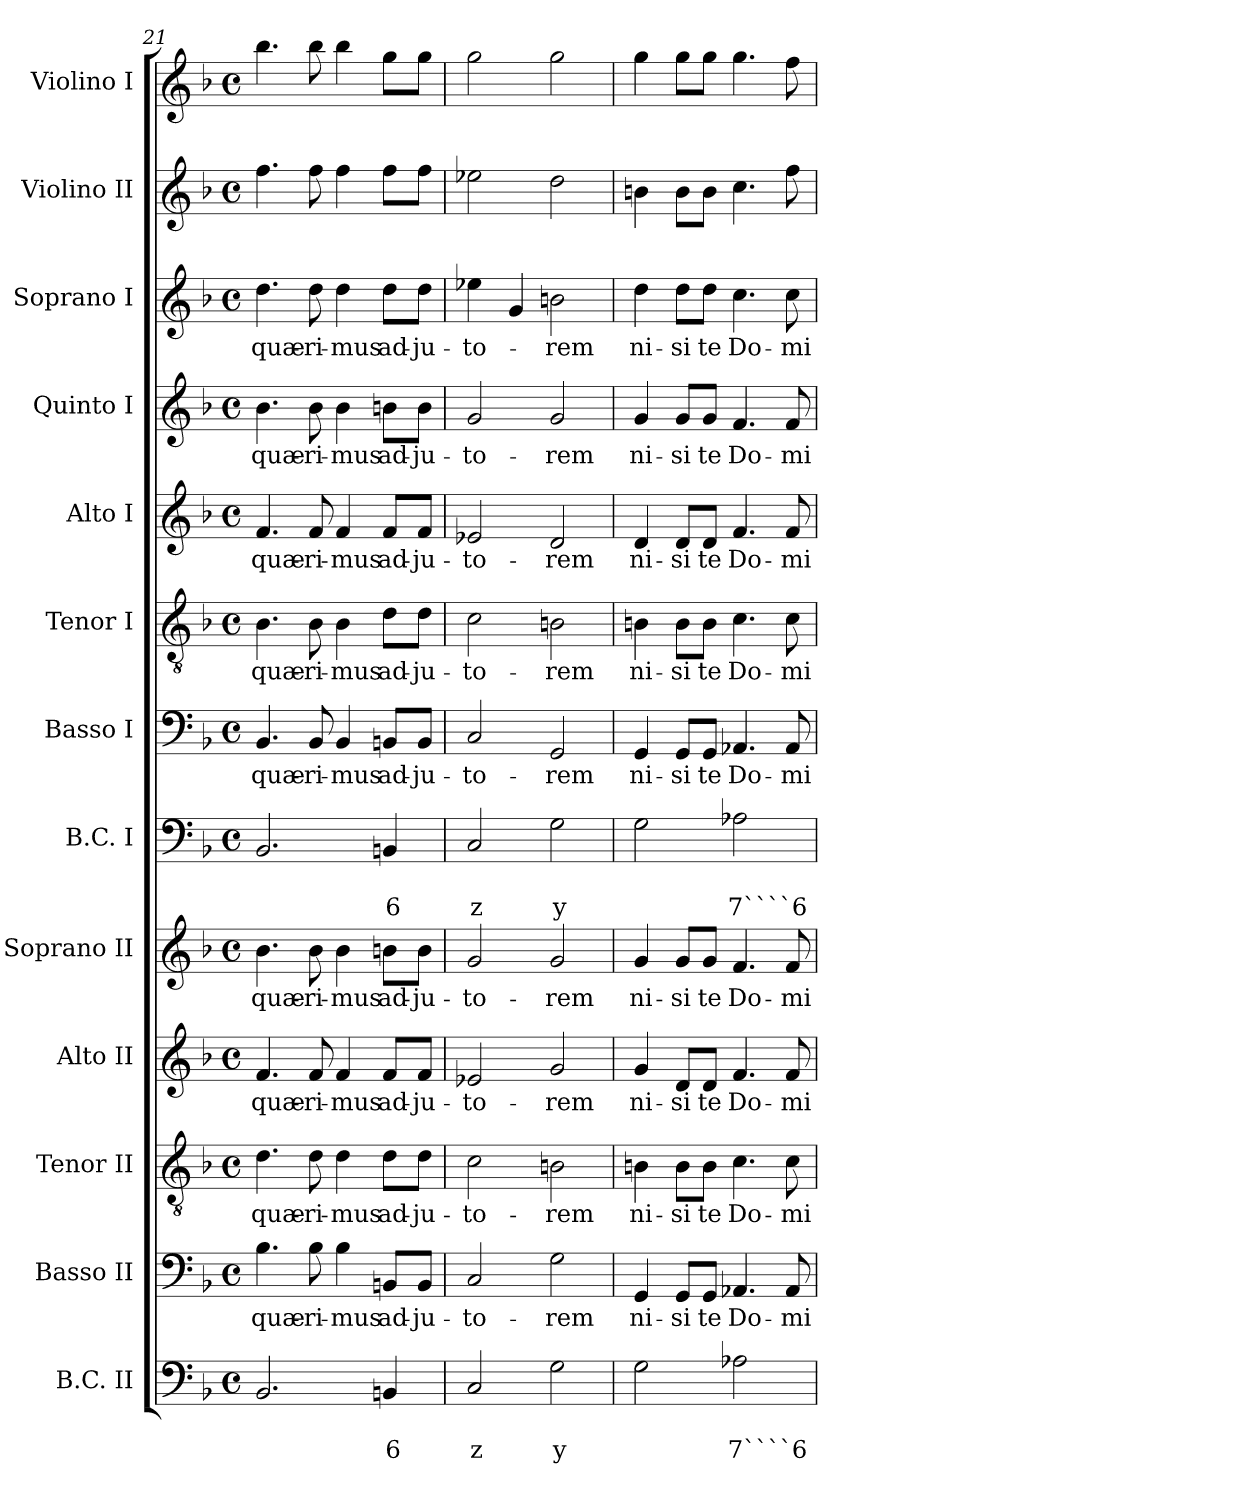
**kern	**text	**text	**kern	**text	**kern	**text	**kern	**text	**kern	**text	**kern	**text	**text	**kern	**text	**kern	**text	**kern	**text	**kern	**text	**kern	**text	**kern	**kern
*part13	*part13	*part13	*part12	*part12	*part11	*part11	*part10	*part10	*part9	*part9	*part8	*part8	*part8	*part7	*part7	*part6	*part6	*part5	*part5	*part4	*part4	*part3	*part3	*part2	*part1
*staff13	*staff13	*staff13	*staff12	*staff12	*staff11	*staff11	*staff10	*staff10	*staff9	*staff9	*staff8	*staff8	*staff8	*staff7	*staff7	*staff6	*staff6	*staff5	*staff5	*staff4	*staff4	*staff3	*staff3	*staff2	*staff1
*I"B.C. II	*	*	*I"Basso II	*	*I"Tenor II	*	*I"Alto II	*	*I"Soprano II	*	*I"B.C. I	*	*	*I"Basso I	*	*I"Tenor I	*	*I"Alto I	*	*I"Quinto I	*	*I"Soprano I	*	*I"Violino II	*I"Violino I
*I'BC2	*	*	*I'B 2	*	*I'T 2	*	*I'A 2	*	*I'S 2	*	*I'BC1	*	*	*I'B 1	*	*I'T 1	*	*I'A 1	*	*I'Q 1	*	*I'S 1	*	*I'Vln. II	*I'Vln. I
*clefF4	*	*	*clefF4	*	*clefGv2	*	*clefG2	*	*clefG2	*	*clefF4	*	*	*clefF4	*	*clefGv2	*	*clefG2	*	*clefG2	*	*clefG2	*	*clefG2	*clefG2
*k[b-]	*	*	*k[b-]	*	*k[b-]	*	*k[b-]	*	*k[b-]	*	*k[b-]	*	*	*k[b-]	*	*k[b-]	*	*k[b-]	*	*k[b-]	*	*k[b-]	*	*k[b-]	*k[b-]
*F:	*	*	*F:	*	*F:	*	*F:	*	*F:	*	*F:	*	*	*F:	*	*F:	*	*F:	*	*F:	*	*F:	*	*F:	*F:
*M4/4	*	*	*M4/4	*	*M4/4	*	*M4/4	*	*M4/4	*	*M4/4	*	*	*M4/4	*	*M4/4	*	*M4/4	*	*M4/4	*	*M4/4	*	*M4/4	*M4/4
*met(c)	*	*	*met(c)	*	*met(c)	*	*met(c)	*	*met(c)	*	*met(c)	*	*	*met(c)	*	*met(c)	*	*met(c)	*	*met(c)	*	*met(c)	*	*met(c)	*met(c)
=21	=21	=21	=21	=21	=21	=21	=21	=21	=21	=21	=21	=21	=21	=21	=21	=21	=21	=21	=21	=21	=21	=21	=21	=21	=21
!	!	!	!	!LO:LY:b	!	!	!	!	!	!	!	!	!	!	!	!	!	!	!	!	!	!	!	!	!
!	!	!	!	!	!	!LO:LY:b	!	!	!	!	!	!	!	!	!	!	!	!	!	!	!	!	!	!	!
!	!	!	!	!	!	!	!	!LO:LY:b	!	!	!	!	!	!	!	!	!	!	!	!	!	!	!	!	!
!	!	!	!	!	!	!	!	!	!	!LO:LY:b	!	!	!	!	!	!	!	!	!	!	!	!	!	!	!
!	!	!	!	!	!	!	!	!	!	!	!	!	!	!	!LO:LY:b	!	!	!	!	!	!	!	!	!	!
!	!	!	!	!	!	!	!	!	!	!	!	!	!	!	!	!	!LO:LY:b	!	!	!	!	!	!	!	!
!	!	!	!	!	!	!	!	!	!	!	!	!	!	!	!	!	!	!	!LO:LY:b	!	!	!	!	!	!
!	!	!	!	!	!	!	!	!	!	!	!	!	!	!	!	!	!	!	!	!	!LO:LY:b	!	!	!	!
!	!	!	!	!	!	!	!	!	!	!	!	!	!	!	!	!	!	!	!	!	!	!	!LO:LY:b	!	!
2.BB-/	.	.	4.B-\	quæ-	4.d\	quæ-	4.f/	quæ-	4.b-\	quæ-	2.BB-/	.	.	4.BB-/	quæ-	4.B-\	quæ-	4.f/	quæ-	4.b-\	quæ-	4.dd\	quæ-	4.ff\	4.bb-\
!	!	!	!	!LO:LY:b	!	!	!	!	!	!	!	!	!	!	!	!	!	!	!	!	!	!	!	!	!
!	!	!	!	!	!	!LO:LY:b	!	!	!	!	!	!	!	!	!	!	!	!	!	!	!	!	!	!	!
!	!	!	!	!	!	!	!	!LO:LY:b	!	!	!	!	!	!	!	!	!	!	!	!	!	!	!	!	!
!	!	!	!	!	!	!	!	!	!	!LO:LY:b	!	!	!	!	!	!	!	!	!	!	!	!	!	!	!
!	!	!	!	!	!	!	!	!	!	!	!	!	!	!	!LO:LY:b	!	!	!	!	!	!	!	!	!	!
!	!	!	!	!	!	!	!	!	!	!	!	!	!	!	!	!	!LO:LY:b	!	!	!	!	!	!	!	!
!	!	!	!	!	!	!	!	!	!	!	!	!	!	!	!	!	!	!	!LO:LY:b	!	!	!	!	!	!
!	!	!	!	!	!	!	!	!	!	!	!	!	!	!	!	!	!	!	!	!	!LO:LY:b	!	!	!	!
!	!	!	!	!	!	!	!	!	!	!	!	!	!	!	!	!	!	!	!	!	!	!	!LO:LY:b	!	!
.	.	.	8B-\	-ri-	8d\	-ri-	8f/	-ri-	8b-\	-ri-	.	.	.	8BB-/	-ri-	8B-\	-ri-	8f/	-ri-	8b-\	-ri-	8dd\	-ri-	8ff\	8bb-\
!	!	!	!	!LO:LY:b	!	!	!	!	!	!	!	!	!	!	!	!	!	!	!	!	!	!	!	!	!
!	!	!	!	!	!	!LO:LY:b	!	!	!	!	!	!	!	!	!	!	!	!	!	!	!	!	!	!	!
!	!	!	!	!	!	!	!	!LO:LY:b	!	!	!	!	!	!	!	!	!	!	!	!	!	!	!	!	!
!	!	!	!	!	!	!	!	!	!	!LO:LY:b	!	!	!	!	!	!	!	!	!	!	!	!	!	!	!
!	!	!	!	!	!	!	!	!	!	!	!	!	!	!	!LO:LY:b	!	!	!	!	!	!	!	!	!	!
!	!	!	!	!	!	!	!	!	!	!	!	!	!	!	!	!	!LO:LY:b	!	!	!	!	!	!	!	!
!	!	!	!	!	!	!	!	!	!	!	!	!	!	!	!	!	!	!	!LO:LY:b	!	!	!	!	!	!
!	!	!	!	!	!	!	!	!	!	!	!	!	!	!	!	!	!	!	!	!	!LO:LY:b	!	!	!	!
!	!	!	!	!	!	!	!	!	!	!	!	!	!	!	!	!	!	!	!	!	!	!	!LO:LY:b	!	!
.	.	.	4B-\	-mus	4d\	-mus	4f/	-mus	4b-\	-mus	.	.	.	4BB-/	-mus	4B-\	-mus	4f/	-mus	4b-\	-mus	4dd\	-mus	4ff\	4bb-\
!	!	!LO:LY:b	!	!	!	!	!	!	!	!	!	!	!	!	!	!	!	!	!	!	!	!	!	!	!
!	!	!	!	!LO:LY:b	!	!	!	!	!	!	!	!	!	!	!	!	!	!	!	!	!	!	!	!	!
!	!	!	!	!	!	!LO:LY:b	!	!	!	!	!	!	!	!	!	!	!	!	!	!	!	!	!	!	!
!	!	!	!	!	!	!	!	!LO:LY:b	!	!	!	!	!	!	!	!	!	!	!	!	!	!	!	!	!
!	!	!	!	!	!	!	!	!	!	!LO:LY:b	!	!	!	!	!	!	!	!	!	!	!	!	!	!	!
!	!	!	!	!	!	!	!	!	!	!	!	!	!LO:LY:b	!	!	!	!	!	!	!	!	!	!	!	!
!	!	!	!	!	!	!	!	!	!	!	!	!	!	!	!LO:LY:b	!	!	!	!	!	!	!	!	!	!
!	!	!	!	!	!	!	!	!	!	!	!	!	!	!	!	!	!LO:LY:b	!	!	!	!	!	!	!	!
!	!	!	!	!	!	!	!	!	!	!	!	!	!	!	!	!	!	!	!LO:LY:b	!	!	!	!	!	!
!	!	!	!	!	!	!	!	!	!	!	!	!	!	!	!	!	!	!	!	!	!LO:LY:b	!	!	!	!
!	!	!	!	!	!	!	!	!	!	!	!	!	!	!	!	!	!	!	!	!	!	!	!LO:LY:b	!	!
4BBn/	.	6	8BBn/L	ad-	8d\L	ad-	8f/L	ad-	8bn\L	ad-	4BBn/	.	6	8BBn/L	ad-	8d\L	ad-	8f/L	ad-	8bn\L	ad-	8dd\L	ad-	8ff\L	8gg\L
!	!	!	!	!LO:LY:b	!	!	!	!	!	!	!	!	!	!	!	!	!	!	!	!	!	!	!	!	!
!	!	!	!	!	!	!LO:LY:b	!	!	!	!	!	!	!	!	!	!	!	!	!	!	!	!	!	!	!
!	!	!	!	!	!	!	!	!LO:LY:b	!	!	!	!	!	!	!	!	!	!	!	!	!	!	!	!	!
!	!	!	!	!	!	!	!	!	!	!LO:LY:b	!	!	!	!	!	!	!	!	!	!	!	!	!	!	!
!	!	!	!	!	!	!	!	!	!	!	!	!	!	!	!LO:LY:b	!	!	!	!	!	!	!	!	!	!
!	!	!	!	!	!	!	!	!	!	!	!	!	!	!	!	!	!LO:LY:b	!	!	!	!	!	!	!	!
!	!	!	!	!	!	!	!	!	!	!	!	!	!	!	!	!	!	!	!LO:LY:b	!	!	!	!	!	!
!	!	!	!	!	!	!	!	!	!	!	!	!	!	!	!	!	!	!	!	!	!LO:LY:b	!	!	!	!
!	!	!	!	!	!	!	!	!	!	!	!	!	!	!	!	!	!	!	!	!	!	!	!LO:LY:b	!	!
.	.	.	8BB/J	-ju-	8d\J	-ju-	8f/J	-ju-	8b\J	-ju-	.	.	.	8BB/J	-ju-	8d\J	-ju-	8f/J	-ju-	8b\J	-ju-	8dd\J	-ju-	8ff\J	8gg\J
=22	=22	=22	=22	=22	=22	=22	=22	=22	=22	=22	=22	=22	=22	=22	=22	=22	=22	=22	=22	=22	=22	=22	=22	=22	=22
!	!	!LO:LY:b	!	!	!	!	!	!	!	!	!	!	!	!	!	!	!	!	!	!	!	!	!	!	!
!	!	!	!	!LO:LY:b	!	!	!	!	!	!	!	!	!	!	!	!	!	!	!	!	!	!	!	!	!
!	!	!	!	!	!	!LO:LY:b	!	!	!	!	!	!	!	!	!	!	!	!	!	!	!	!	!	!	!
!	!	!	!	!	!	!	!	!LO:LY:b	!	!	!	!	!	!	!	!	!	!	!	!	!	!	!	!	!
!	!	!	!	!	!	!	!	!	!	!LO:LY:b	!	!	!	!	!	!	!	!	!	!	!	!	!	!	!
!	!	!	!	!	!	!	!	!	!	!	!	!	!LO:LY:b	!	!	!	!	!	!	!	!	!	!	!	!
!	!	!	!	!	!	!	!	!	!	!	!	!	!	!	!LO:LY:b	!	!	!	!	!	!	!	!	!	!
!	!	!	!	!	!	!	!	!	!	!	!	!	!	!	!	!	!LO:LY:b	!	!	!	!	!	!	!	!
!	!	!	!	!	!	!	!	!	!	!	!	!	!	!	!	!	!	!	!LO:LY:b	!	!	!	!	!	!
!	!	!	!	!	!	!	!	!	!	!	!	!	!	!	!	!	!	!	!	!	!LO:LY:b	!	!	!	!
!	!	!	!	!	!	!	!	!	!	!	!	!	!	!	!	!	!	!	!	!	!	!	!LO:LY:b	!	!
2C/	.	z	2C/	-to-	2c\	-to-	2e-X/	-to-	2g/	-to-	2C/	.	z	2C/	-to-	2c\	-to-	2e-X/	-to-	2g/	-to-	4ee-X\	-to-	2ee-X\	2gg\
.	.	.	.	.	.	.	.	.	.	.	.	.	.	.	.	.	.	.	.	.	.	4g/	.	.	.
!	!	!LO:LY:b	!	!	!	!	!	!	!	!	!	!	!	!	!	!	!	!	!	!	!	!	!	!	!
!	!	!	!	!LO:LY:b	!	!	!	!	!	!	!	!	!	!	!	!	!	!	!	!	!	!	!	!	!
!	!	!	!	!	!	!LO:LY:b	!	!	!	!	!	!	!	!	!	!	!	!	!	!	!	!	!	!	!
!	!	!	!	!	!	!	!	!LO:LY:b	!	!	!	!	!	!	!	!	!	!	!	!	!	!	!	!	!
!	!	!	!	!	!	!	!	!	!	!LO:LY:b	!	!	!	!	!	!	!	!	!	!	!	!	!	!	!
!	!	!	!	!	!	!	!	!	!	!	!	!	!LO:LY:b	!	!	!	!	!	!	!	!	!	!	!	!
!	!	!	!	!	!	!	!	!	!	!	!	!	!	!	!LO:LY:b	!	!	!	!	!	!	!	!	!	!
!	!	!	!	!	!	!	!	!	!	!	!	!	!	!	!	!	!LO:LY:b	!	!	!	!	!	!	!	!
!	!	!	!	!	!	!	!	!	!	!	!	!	!	!	!	!	!	!	!LO:LY:b	!	!	!	!	!	!
!	!	!	!	!	!	!	!	!	!	!	!	!	!	!	!	!	!	!	!	!	!LO:LY:b	!	!	!	!
!	!	!	!	!	!	!	!	!	!	!	!	!	!	!	!	!	!	!	!	!	!	!	!LO:LY:b	!	!
2G\	.	y	2G\	-rem	2Bn\	-rem	2g/	-rem	2g/	-rem	2G\	.	y	2GG/	-rem	2Bn\	-rem	2d/	-rem	2g/	-rem	2bn\	-rem	2dd\	2gg\
=23	=23	=23	=23	=23	=23	=23	=23	=23	=23	=23	=23	=23	=23	=23	=23	=23	=23	=23	=23	=23	=23	=23	=23	=23	=23
!	!	!	!	!LO:LY:b	!	!	!	!	!	!	!	!	!	!	!	!	!	!	!	!	!	!	!	!	!
!	!	!	!	!	!	!LO:LY:b	!	!	!	!	!	!	!	!	!	!	!	!	!	!	!	!	!	!	!
!	!	!	!	!	!	!	!	!LO:LY:b	!	!	!	!	!	!	!	!	!	!	!	!	!	!	!	!	!
!	!	!	!	!	!	!	!	!	!	!LO:LY:b	!	!	!	!	!	!	!	!	!	!	!	!	!	!	!
!	!	!	!	!	!	!	!	!	!	!	!	!	!	!	!LO:LY:b	!	!	!	!	!	!	!	!	!	!
!	!	!	!	!	!	!	!	!	!	!	!	!	!	!	!	!	!LO:LY:b	!	!	!	!	!	!	!	!
!	!	!	!	!	!	!	!	!	!	!	!	!	!	!	!	!	!	!	!LO:LY:b	!	!	!	!	!	!
!	!	!	!	!	!	!	!	!	!	!	!	!	!	!	!	!	!	!	!	!	!LO:LY:b	!	!	!	!
!	!	!	!	!	!	!	!	!	!	!	!	!	!	!	!	!	!	!	!	!	!	!	!LO:LY:b	!	!
2G\	.	.	4GG/	ni-	4Bn\	ni-	4g/	ni-	4g/	ni-	2G\	.	.	4GG/	ni-	4Bn\	ni-	4d/	ni-	4g/	ni-	4dd\	ni-	4bn\	4gg\
!	!	!	!	!LO:LY:b	!	!	!	!	!	!	!	!	!	!	!	!	!	!	!	!	!	!	!	!	!
!	!	!	!	!	!	!LO:LY:b	!	!	!	!	!	!	!	!	!	!	!	!	!	!	!	!	!	!	!
!	!	!	!	!	!	!	!	!LO:LY:b	!	!	!	!	!	!	!	!	!	!	!	!	!	!	!	!	!
!	!	!	!	!	!	!	!	!	!	!LO:LY:b	!	!	!	!	!	!	!	!	!	!	!	!	!	!	!
!	!	!	!	!	!	!	!	!	!	!	!	!	!	!	!LO:LY:b	!	!	!	!	!	!	!	!	!	!
!	!	!	!	!	!	!	!	!	!	!	!	!	!	!	!	!	!LO:LY:b	!	!	!	!	!	!	!	!
!	!	!	!	!	!	!	!	!	!	!	!	!	!	!	!	!	!	!	!LO:LY:b	!	!	!	!	!	!
!	!	!	!	!	!	!	!	!	!	!	!	!	!	!	!	!	!	!	!	!	!LO:LY:b	!	!	!	!
!	!	!	!	!	!	!	!	!	!	!	!	!	!	!	!	!	!	!	!	!	!	!	!LO:LY:b	!	!
.	.	.	8GG/L	-si	8B\L	-si	8d/L	-si	8g/L	-si	.	.	.	8GG/L	-si	8B\L	-si	8d/L	-si	8g/L	-si	8dd\L	-si	8b\L	8gg\L
!	!	!	!	!LO:LY:b	!	!	!	!	!	!	!	!	!	!	!	!	!	!	!	!	!	!	!	!	!
!	!	!	!	!	!	!LO:LY:b	!	!	!	!	!	!	!	!	!	!	!	!	!	!	!	!	!	!	!
!	!	!	!	!	!	!	!	!LO:LY:b	!	!	!	!	!	!	!	!	!	!	!	!	!	!	!	!	!
!	!	!	!	!	!	!	!	!	!	!LO:LY:b	!	!	!	!	!	!	!	!	!	!	!	!	!	!	!
!	!	!	!	!	!	!	!	!	!	!	!	!	!	!	!LO:LY:b	!	!	!	!	!	!	!	!	!	!
!	!	!	!	!	!	!	!	!	!	!	!	!	!	!	!	!	!LO:LY:b	!	!	!	!	!	!	!	!
!	!	!	!	!	!	!	!	!	!	!	!	!	!	!	!	!	!	!	!LO:LY:b	!	!	!	!	!	!
!	!	!	!	!	!	!	!	!	!	!	!	!	!	!	!	!	!	!	!	!	!LO:LY:b	!	!	!	!
!	!	!	!	!	!	!	!	!	!	!	!	!	!	!	!	!	!	!	!	!	!	!	!LO:LY:b	!	!
.	.	.	8GG/J	te	8B\J	te	8d/J	te	8g/J	te	.	.	.	8GG/J	te	8B\J	te	8d/J	te	8g/J	te	8dd\J	te	8b\J	8gg\J
!	!	!LO:LY:b	!	!	!	!	!	!	!	!	!	!	!	!	!	!	!	!	!	!	!	!	!	!	!
!	!	!	!	!LO:LY:b	!	!	!	!	!	!	!	!	!	!	!	!	!	!	!	!	!	!	!	!	!
!	!	!	!	!	!	!LO:LY:b	!	!	!	!	!	!	!	!	!	!	!	!	!	!	!	!	!	!	!
!	!	!	!	!	!	!	!	!LO:LY:b	!	!	!	!	!	!	!	!	!	!	!	!	!	!	!	!	!
!	!	!	!	!	!	!	!	!	!	!LO:LY:b	!	!	!	!	!	!	!	!	!	!	!	!	!	!	!
!	!	!	!	!	!	!	!	!	!	!	!	!	!LO:LY:b	!	!	!	!	!	!	!	!	!	!	!	!
!	!	!	!	!	!	!	!	!	!	!	!	!	!	!	!LO:LY:b	!	!	!	!	!	!	!	!	!	!
!	!	!	!	!	!	!	!	!	!	!	!	!	!	!	!	!	!LO:LY:b	!	!	!	!	!	!	!	!
!	!	!	!	!	!	!	!	!	!	!	!	!	!	!	!	!	!	!	!LO:LY:b	!	!	!	!	!	!
!	!	!	!	!	!	!	!	!	!	!	!	!	!	!	!	!	!	!	!	!	!LO:LY:b	!	!	!	!
!	!	!	!	!	!	!	!	!	!	!	!	!	!	!	!	!	!	!	!	!	!	!	!LO:LY:b	!	!
2A-X\	.	7````6	4.AA-X/	Do-	4.c\	Do-	4.f/	Do-	4.f/	Do-	2A-X\	.	7````6	4.AA-X/	Do-	4.c\	Do-	4.f/	Do-	4.f/	Do-	4.cc\	Do-	4.cc\	4.gg\
!	!	!	!	!LO:LY:b	!	!	!	!	!	!	!	!	!	!	!	!	!	!	!	!	!	!	!	!	!
!	!	!	!	!	!	!LO:LY:b	!	!	!	!	!	!	!	!	!	!	!	!	!	!	!	!	!	!	!
!	!	!	!	!	!	!	!	!LO:LY:b	!	!	!	!	!	!	!	!	!	!	!	!	!	!	!	!	!
!	!	!	!	!	!	!	!	!	!	!LO:LY:b	!	!	!	!	!	!	!	!	!	!	!	!	!	!	!
!	!	!	!	!	!	!	!	!	!	!	!	!	!	!	!LO:LY:b	!	!	!	!	!	!	!	!	!	!
!	!	!	!	!	!	!	!	!	!	!	!	!	!	!	!	!	!LO:LY:b	!	!	!	!	!	!	!	!
!	!	!	!	!	!	!	!	!	!	!	!	!	!	!	!	!	!	!	!LO:LY:b	!	!	!	!	!	!
!	!	!	!	!	!	!	!	!	!	!	!	!	!	!	!	!	!	!	!	!	!LO:LY:b	!	!	!	!
!	!	!	!	!	!	!	!	!	!	!	!	!	!	!	!	!	!	!	!	!	!	!	!LO:LY:b	!	!
.	.	.	8AA-/	-mi-	8c\	-mi-	8f/	-mi-	8f/	-mi-	.	.	.	8AA-/	-mi-	8c\	-mi-	8f/	-mi-	8f/	-mi-	8cc\	-mi-	8ff\	8ff\
=	=	=	=	=	=	=	=	=	=	=	=	=	=	=	=	=	=	=	=	=	=	=	=	=	=
*-	*-	*-	*-	*-	*-	*-	*-	*-	*-	*-	*-	*-	*-	*-	*-	*-	*-	*-	*-	*-	*-	*-	*-	*-	*-
